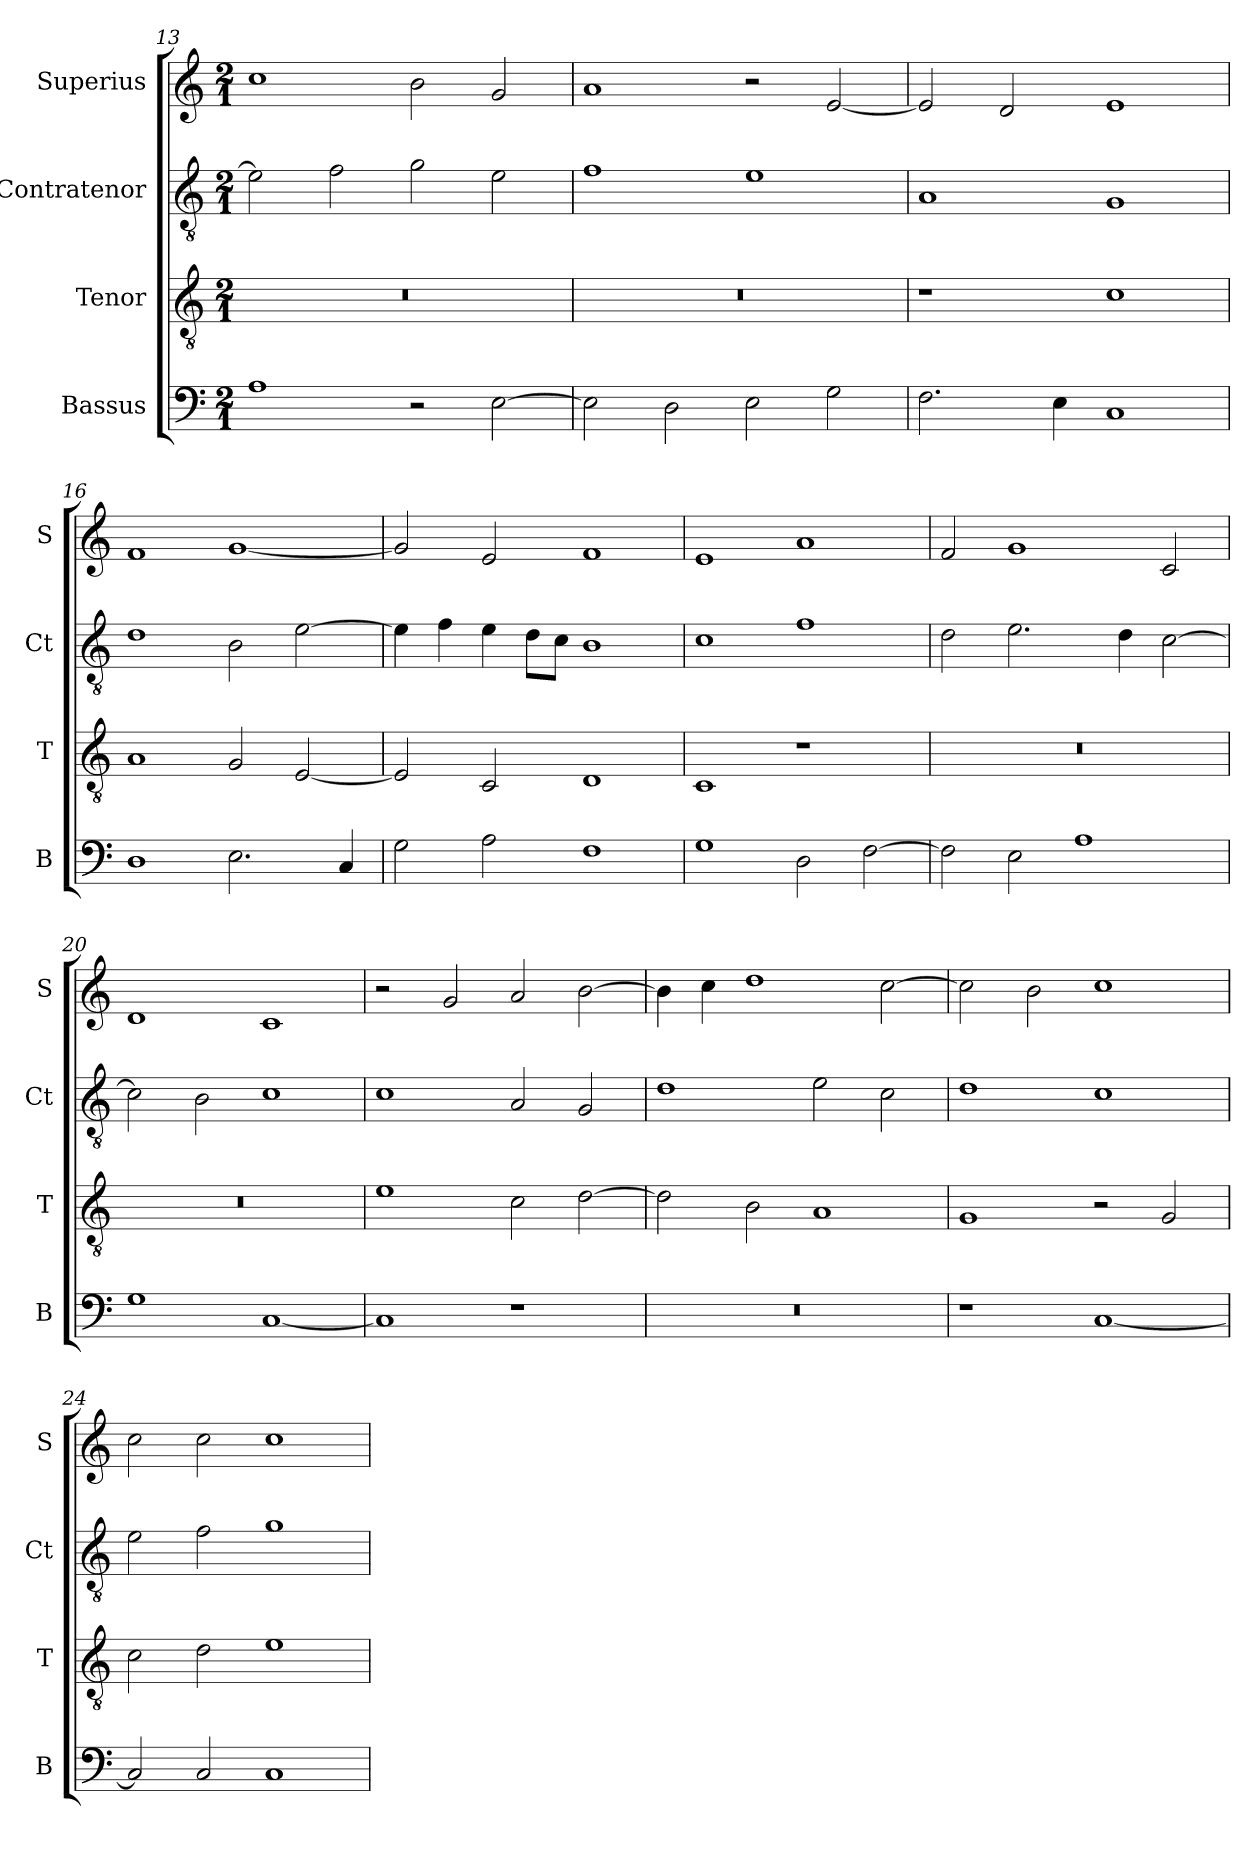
**kern	**kern	**kern	**kern
*part4	*part3	*part2	*part1
*staff4	*staff3	*staff2	*staff1
*I"Bassus	*I"Tenor	*I"Contratenor	*I"Superius
*I'B	*I'T	*I'Ct	*I'S
*clefF4	*clefGv2	*clefGv2	*clefG2
*k[]	*k[]	*k[]	*k[]
*M2/1	*M2/1	*M2/1	*M2/1
=13	=13	=13	=13
1A	0r	2e\]	1cc
.	.	2f\	.
2r	.	2g\	2b\
[2E\	.	2e\	2g/
=14	=14	=14	=14
2E\]	0r	1f	1a
2D\	.	.	.
2E\	.	1e	2r
2G\	.	.	[2e/
=15	=15	=15	=15
2.F\	1r	1A	2e/]
.	.	.	2d/
4E\	.	.	.
1C	1c	1G	1e
=16	=16	=16	=16
1D	1A	1d	1f
2.E\	2G/	2B\	[1g
.	[2E/	[2e\	.
4C/	.	.	.
=17	=17	=17	=17
2G\	2E/]	4e\]	2g/]
.	.	4f\	.
2A\	2C/	4e\	2e/
.	.	8d\L	.
.	.	8c\J	.
1F	1D	1B	1f
=18	=18	=18	=18
1G	1C	1c	1e
2D\	1r	1f	1a
[2F\	.	.	.
=19	=19	=19	=19
2F\]	0r	2d\	2f/
2E\	.	2.e\	1g
1A	.	.	.
.	.	4d\	.
.	.	[2c\	2c/
=20	=20	=20	=20
1G	0r	2c\]	1d
.	.	2B\	.
[1C	.	1c	1c
=21	=21	=21	=21
1C]	1e	1c	2r
.	.	.	2g/
1r	2c\	2A/	2a/
.	[2d\	2G/	[2b\
=22	=22	=22	=22
0r	2d\]	1d	4b\]
.	.	.	4cc\
.	2B\	.	1dd
.	1A	2e\	.
.	.	2c\	[2cc\
=23	=23	=23	=23
1r	1G	1d	2cc\]
.	.	.	2b\
[1C	2r	1c	1cc
.	2G/	.	.
=24	=24	=24	=24
2C/]	2c\	2e\	2cc\
2C/	2d\	2f\	2cc\
1C	1e	1g	1cc
=	=	=	=
*-	*-	*-	*-
